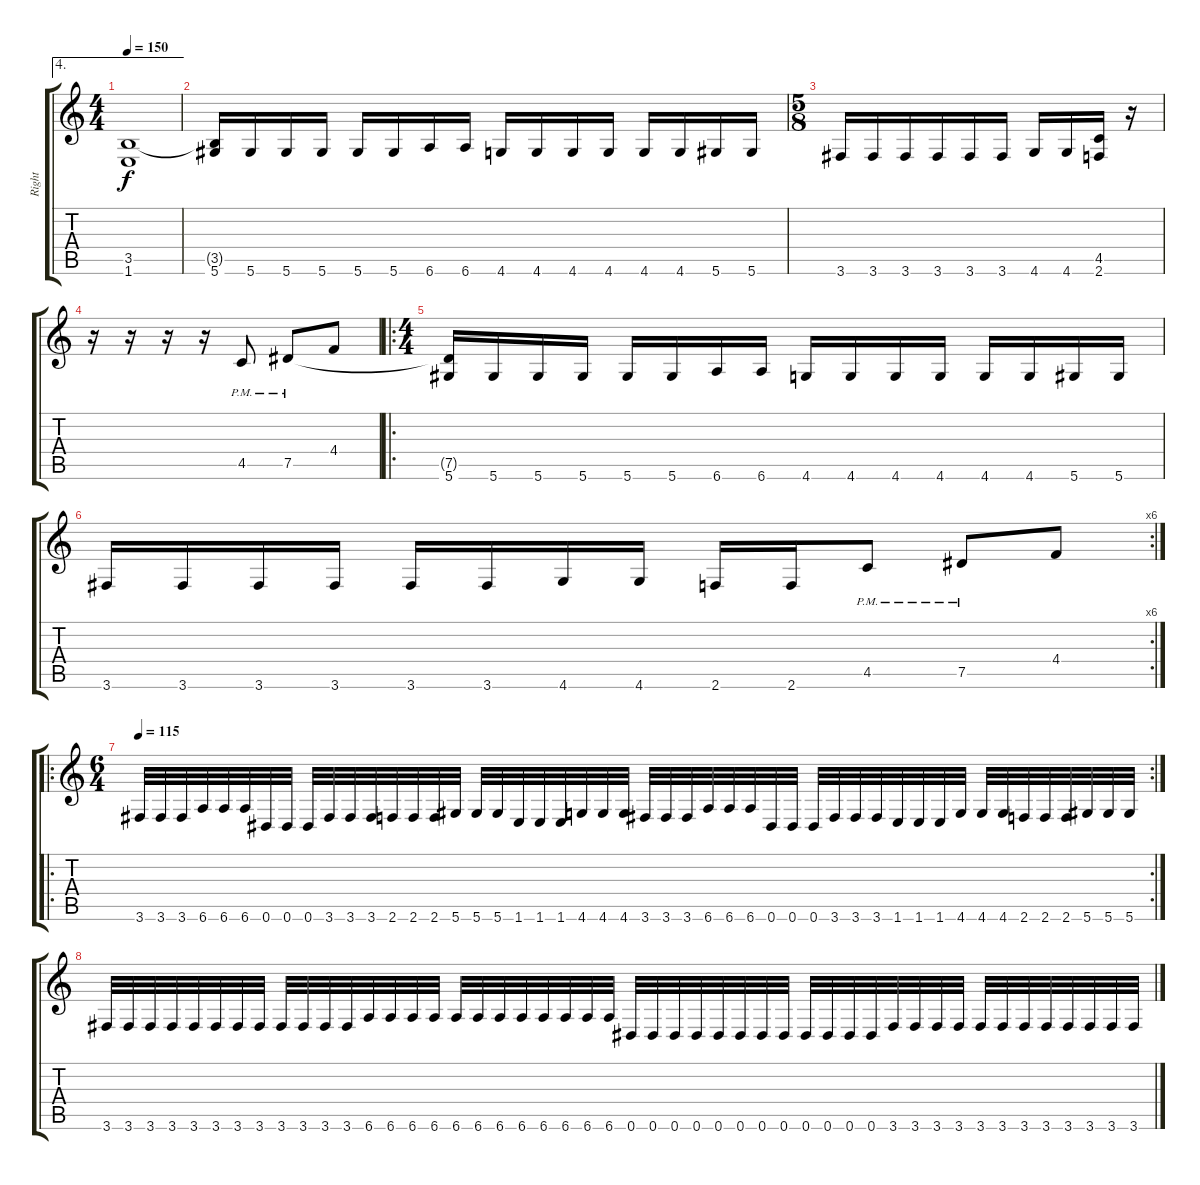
\track ("Right" "Right") {instrument distortionguitar}
\staff {score tabs}
\tuning (Eb4 Bb3 Gb3 Db3 Ab2 Eb2) {hide}
\ae 4
\ts (4 4)
\tempo 150
\clef g2
\ks c
(3.5 1.6).1{dy f} |
(3.5{t} 5.6).16 5.6.16 5.6.16 5.6.16 5.6.16 5.6.16 6.6.16 6.6.16 4.6.16 4.6.16 4.6.16 4.6.16 4.6.16 4.6.16 5.6.16 5.6.16 |
\ts (5 8)
3.6.16 3.6.16 3.6.16 3.6.16 3.6.16 3.6.16 4.6.16 4.6.16 (4.5 2.6).16 r.16 |
r.16 r.16 r.16 r.16 4.5{pm}.8 7.5{pm}.8 4.4.8 |
\ro
\ts (4 4)
(7.5{t} 5.6).16 5.6.16 5.6.16 5.6.16 5.6.16 5.6.16 6.6.16 6.6.16 4.6.16 4.6.16 4.6.16 4.6.16 4.6.16 4.6.16 5.6.16 5.6.16 |
\rc 6
3.6.16 3.6.16 3.6.16 3.6.16 3.6.16 3.6.16 4.6.16 4.6.16 2.6.16 2.6.16 4.5{pm}.8 7.5{pm}.8 4.4.8 |
\ro
\rc 2
\ts (6 4)
\tempo 115
3.6.32 3.6.32 3.6.32 6.6.32 6.6.32 6.6.32 0.6.32 0.6.32 0.6.32 3.6.32 3.6.32 3.6.32 2.6.32 2.6.32 2.6.32 5.6.32 5.6.32 5.6.32 1.6.32 1.6.32 1.6.32 4.6.32 4.6.32 4.6.32 3.6.32 3.6.32 3.6.32 6.6.32 6.6.32 6.6.32 0.6.32 0.6.32 0.6.32 3.6.32 3.6.32 3.6.32 1.6.32 1.6.32 1.6.32 4.6.32 4.6.32 4.6.32 2.6.32 2.6.32 2.6.32 5.6.32 5.6.32 5.6.32 |
3.6.32 3.6.32 3.6.32 3.6.32 3.6.32 3.6.32 3.6.32 3.6.32 3.6.32 3.6.32 3.6.32 3.6.32 6.6.32 6.6.32 6.6.32 6.6.32 6.6.32 6.6.32 6.6.32 6.6.32 6.6.32 6.6.32 6.6.32 6.6.32 0.6.32 0.6.32 0.6.32 0.6.32 0.6.32 0.6.32 0.6.32 0.6.32 0.6.32 0.6.32 0.6.32 0.6.32 3.6.32 3.6.32 3.6.32 3.6.32 3.6.32 3.6.32 3.6.32 3.6.32 3.6.32 3.6.32 3.6.32 3.6.32
